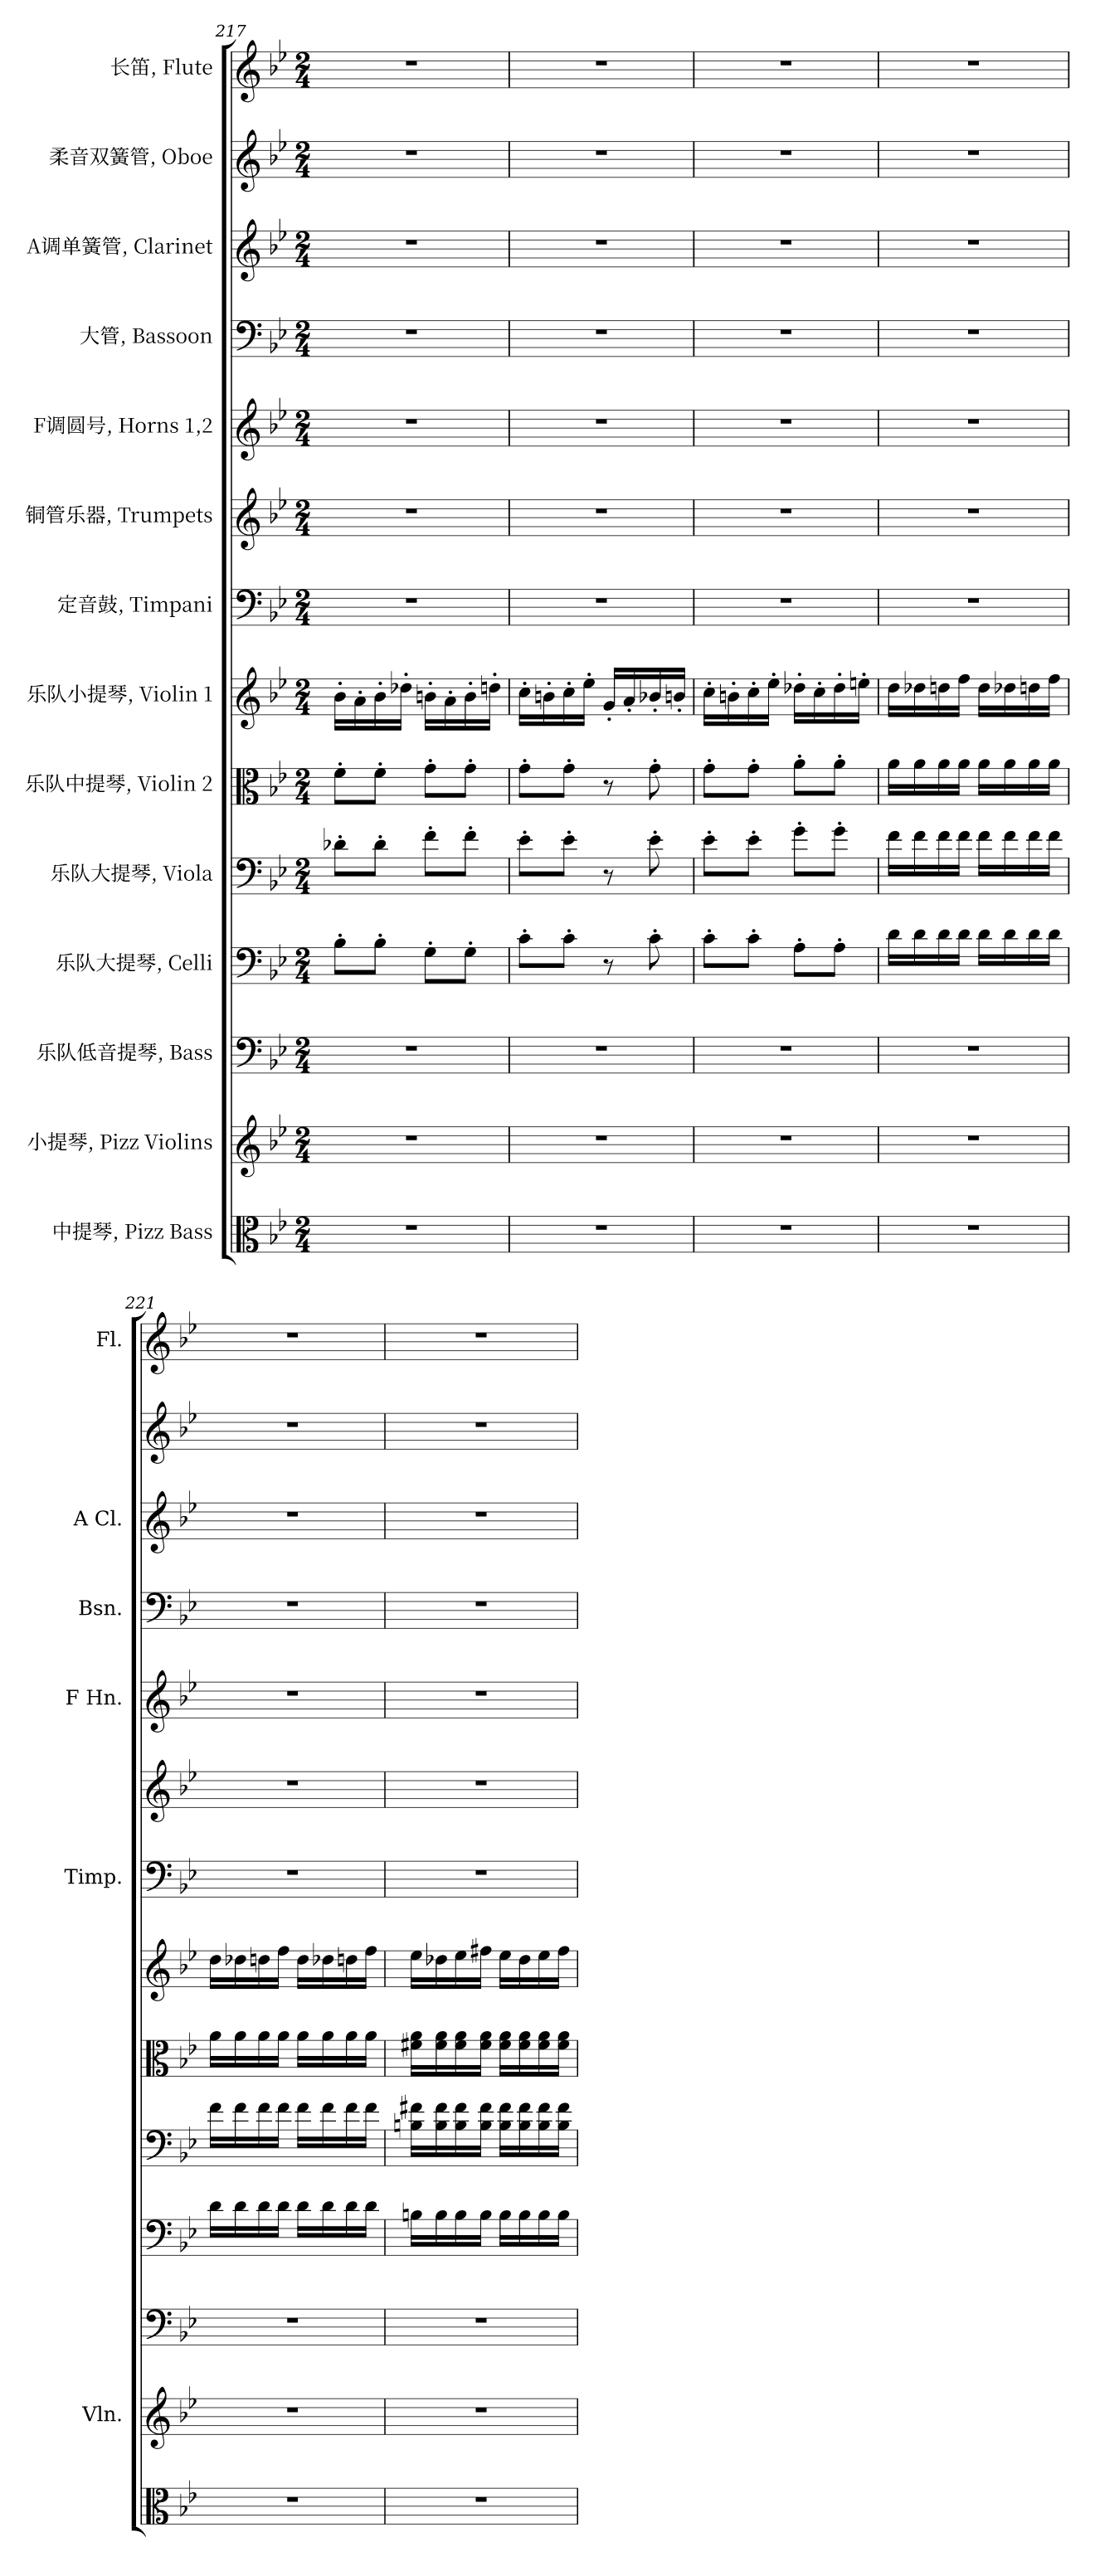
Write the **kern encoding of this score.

**kern	**kern	**kern	**kern	**kern	**kern	**kern	**kern	**kern	**kern	**kern	**kern	**kern	**kern
*part14	*part13	*part12	*part11	*part10	*part9	*part8	*part7	*part6	*part5	*part4	*part3	*part2	*part1
*staff14	*staff13	*staff12	*staff11	*staff10	*staff9	*staff8	*staff7	*staff6	*staff5	*staff4	*staff3	*staff2	*staff1
*I"中提琴, Pizz Bass	*I"小提琴, Pizz Violins	*I"乐队低音提琴, Bass	*I"乐队大提琴, Celli	*I"乐队大提琴, Viola	*I"乐队中提琴, Violin 2	*I"乐队小提琴, Violin 1	*I"定音鼓, Timpani	*I"铜管乐器, Trumpets	*I"F调圆号, Horns 1,2	*I"大管, Bassoon	*I"A调单簧管, Clarinet	*I"柔音双簧管, Oboe	*I"长笛, Flute
*	*I'Vln.	*	*	*	*	*	*I'Timp.	*	*I'F Hn.	*I'Bsn.	*I'A Cl.	*	*I'Fl.
*clefC3	*clefG2	*clefF4	*clefF4	*clefF4	*clefC3	*clefG2	*clefF4	*clefG2	*clefG2	*clefF4	*clefG2	*clefG2	*clefG2
*	*	*ITrd7c12	*	*	*	*	*	*	*ITrd4c7	*	*ITrd2c3	*ITrd2c3	*
*k[b-e-]	*k[b-e-]	*k[b-e-]	*k[b-e-]	*k[b-e-]	*k[b-e-]	*k[b-e-]	*k[b-e-]	*k[b-e-]	*k[b-e-a-]	*k[b-e-]	*k[f#]	*k[f#]	*k[b-e-]
*M2/4	*M2/4	*M2/4	*M2/4	*M2/4	*M2/4	*M2/4	*M2/4	*M2/4	*M2/4	*M2/4	*M2/4	*M2/4	*M2/4
=217	=217	=217	=217	=217	=217	=217	=217	=217	=217	=217	=217	=217	=217
2r	2r	2r	8B-'\L	8d-X'\L	8f'\L	16b-'\LL	2r	2r	2r	2r	2r	2r	2r
.	.	.	.	.	.	16a'\	.	.	.	.	.	.	.
.	.	.	8B-'\J	8d-'\J	8f'\J	16b-'\	.	.	.	.	.	.	.
.	.	.	.	.	.	16dd-X'\JJ	.	.	.	.	.	.	.
.	.	.	8G'\L	8f'\L	8g'\L	16bn'\LL	.	.	.	.	.	.	.
.	.	.	.	.	.	16a'\	.	.	.	.	.	.	.
.	.	.	8G'\J	8f'\J	8g'\J	16b'\	.	.	.	.	.	.	.
.	.	.	.	.	.	16ddn'\JJ	.	.	.	.	.	.	.
=218	=218	=218	=218	=218	=218	=218	=218	=218	=218	=218	=218	=218	=218
2r	2r	2r	8c'\L	8e-'\L	8g'\L	16cc'\LL	2r	2r	2r	2r	2r	2r	2r
.	.	.	.	.	.	16bn'\	.	.	.	.	.	.	.
.	.	.	8c'\J	8e-'\J	8g'\J	16cc'\	.	.	.	.	.	.	.
.	.	.	.	.	.	16ee-'\JJ	.	.	.	.	.	.	.
.	.	.	8r	8r	8r	16g'/LL	.	.	.	.	.	.	.
.	.	.	.	.	.	16a'/	.	.	.	.	.	.	.
.	.	.	8c'\	8e-'\	8g'\	16b-X'/	.	.	.	.	.	.	.
.	.	.	.	.	.	16bn'/JJ	.	.	.	.	.	.	.
!!LO:PB:g=z
=219	=219	=219	=219	=219	=219	=219	=219	=219	=219	=219	=219	=219	=219
2r	2r	2r	8c'\L	8e-'\L	8g'\L	16cc'\LL	2r	2r	2r	2r	2r	2r	2r
.	.	.	.	.	.	16bn'\	.	.	.	.	.	.	.
.	.	.	8c'\J	8e-'\J	8g'\J	16cc'\	.	.	.	.	.	.	.
.	.	.	.	.	.	16ee-'\JJ	.	.	.	.	.	.	.
.	.	.	8A'\L	8g'\L	8a'\L	16dd-X'\LL	.	.	.	.	.	.	.
.	.	.	.	.	.	16cc'\	.	.	.	.	.	.	.
.	.	.	8A'\J	8g'\J	8a'\J	16dd-'\	.	.	.	.	.	.	.
.	.	.	.	.	.	16een'\JJ	.	.	.	.	.	.	.
=220	=220	=220	=220	=220	=220	=220	=220	=220	=220	=220	=220	=220	=220
2r	2r	2r	16d\LL	16f\LL	16a\LL	16dd\LL	2r	2r	2r	2r	2r	2r	2r
.	.	.	16d\	16f\	16a\	16dd-X\	.	.	.	.	.	.	.
.	.	.	16d\	16f\	16a\	16ddn\	.	.	.	.	.	.	.
.	.	.	16d\JJ	16f\JJ	16a\JJ	16ff\JJ	.	.	.	.	.	.	.
.	.	.	16d\LL	16f\LL	16a\LL	16dd\LL	.	.	.	.	.	.	.
.	.	.	16d\	16f\	16a\	16dd-X\	.	.	.	.	.	.	.
.	.	.	16d\	16f\	16a\	16ddn\	.	.	.	.	.	.	.
.	.	.	16d\JJ	16f\JJ	16a\JJ	16ff\JJ	.	.	.	.	.	.	.
=221	=221	=221	=221	=221	=221	=221	=221	=221	=221	=221	=221	=221	=221
2r	2r	2r	16d\LL	16f\LL	16a\LL	16dd\LL	2r	2r	2r	2r	2r	2r	2r
.	.	.	16d\	16f\	16a\	16dd-X\	.	.	.	.	.	.	.
.	.	.	16d\	16f\	16a\	16ddn\	.	.	.	.	.	.	.
.	.	.	16d\JJ	16f\JJ	16a\JJ	16ff\JJ	.	.	.	.	.	.	.
.	.	.	16d\LL	16f\LL	16a\LL	16dd\LL	.	.	.	.	.	.	.
.	.	.	16d\	16f\	16a\	16dd-X\	.	.	.	.	.	.	.
.	.	.	16d\	16f\	16a\	16ddn\	.	.	.	.	.	.	.
.	.	.	16d\JJ	16f\JJ	16a\JJ	16ff\JJ	.	.	.	.	.	.	.
!!LO:PB:g=z
=222	=222	=222	=222	=222	=222	=222	=222	=222	=222	=222	=222	=222	=222
2r	2r	2r	16Bn\LL	16Bn\ 16f#X\LL	16f#X\ 16a\LL	16ee-\LL	2r	2r	2r	2r	2r	2r	2r
.	.	.	16B\	16B\ 16f#\	16f#\ 16a\	16dd-X\	.	.	.	.	.	.	.
.	.	.	16B\	16B\ 16f#\	16f#\ 16a\	16ee-\	.	.	.	.	.	.	.
.	.	.	16B\JJ	16B\ 16f#\JJ	16f#\ 16a\JJ	16ff#X\JJ	.	.	.	.	.	.	.
.	.	.	16B\LL	16B\ 16f#\LL	16f#\ 16a\LL	16ee-\LL	.	.	.	.	.	.	.
.	.	.	16B\	16B\ 16f#\	16f#\ 16a\	16dd-\	.	.	.	.	.	.	.
.	.	.	16B\	16B\ 16f#\	16f#\ 16a\	16ee-\	.	.	.	.	.	.	.
.	.	.	16B\JJ	16B\ 16f#\JJ	16f#\ 16a\JJ	16ff#\JJ	.	.	.	.	.	.	.
=	=	=	=	=	=	=	=	=	=	=	=	=	=
*-	*-	*-	*-	*-	*-	*-	*-	*-	*-	*-	*-	*-	*-
